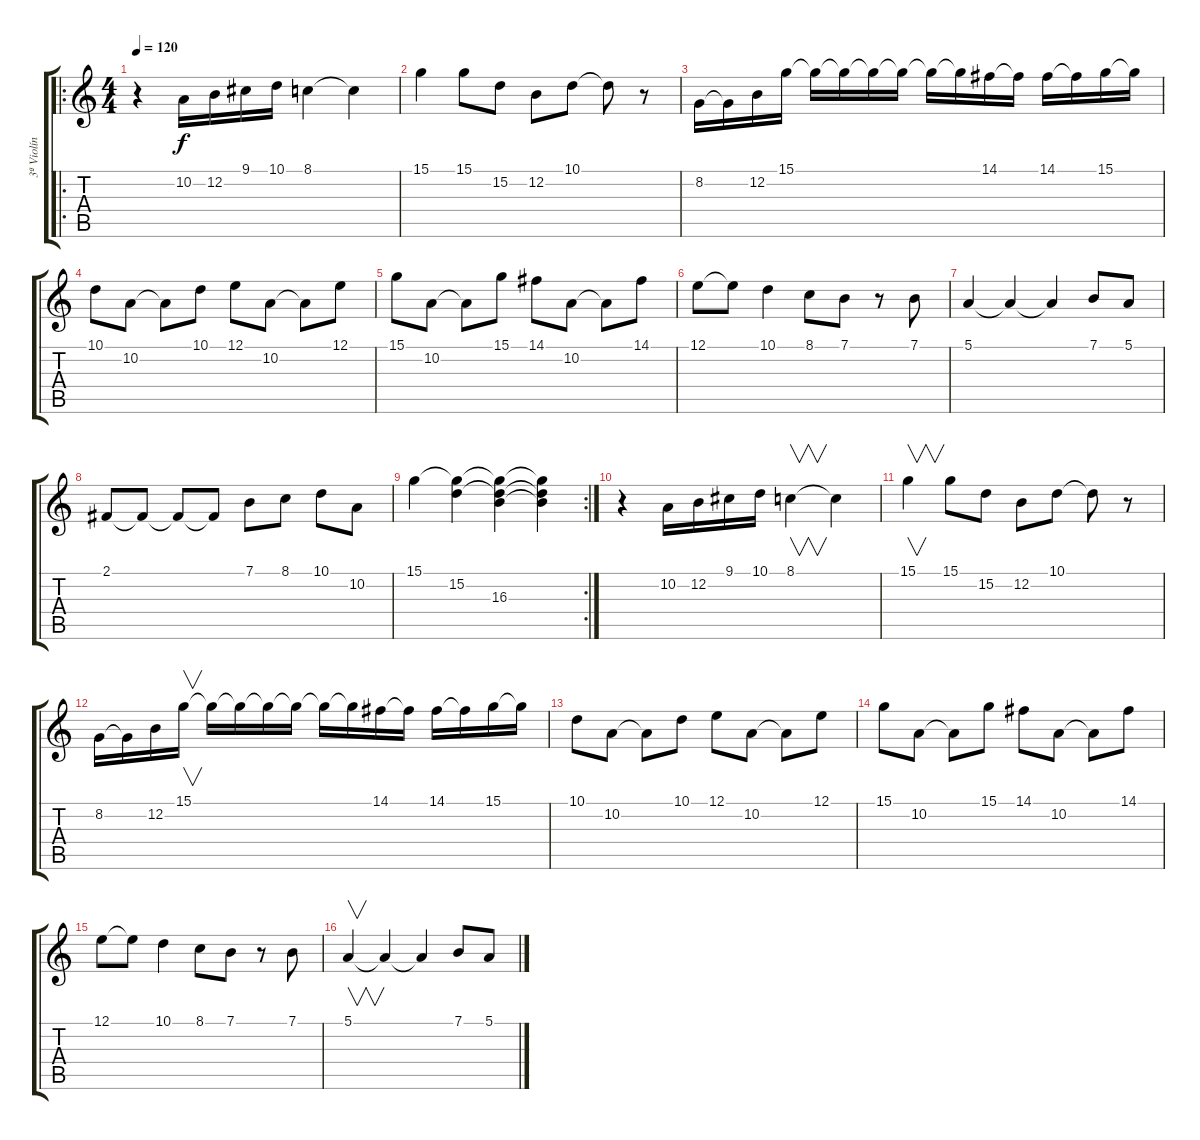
\track ("3ª Violín" "3ª Violín") {instrument violin}
\staff {score tabs}
\tuning (E4 B3 G3 D3 A2 E2) {hide}
\ro
\ts (4 4)
\tempo 120
\clef g2
\ks c
r.4{dy f instrument violin} 10.2.16 12.2.16 9.1.16 10.1.16 8.1.4 8.1{t}.4 |
15.1.4 15.1.8 15.2.8 12.2.8 10.1.8 10.1{t}.8 r.8 |
8.2.16 8.2{t}.16 12.2.16 15.1.16 15.1{t}.16 15.1{t}.16 15.1{t}.16 15.1{t}.16 15.1{t}.16 15.1{t}.16 14.1.16 14.1{t}.16 14.1.16 14.1{t}.16 15.1.16 15.1{t}.16 |
10.1.8 10.2.8 10.2{t}.8 10.1.8 12.1.8 10.2.8 10.2{t}.8 12.1.8 |
15.1.8 10.2.8 10.2{t}.8 15.1.8 14.1.8 10.2.8 10.2{t}.8 14.1.8 |
12.1.8 12.1{t}.8 10.1.4 8.1.8 7.1.8 r.8 7.1.8 |
5.1.4 5.1{t}.4 5.1{t}.4 7.1.8 5.1.8 |
2.1.8 2.1{t}.8 2.1{t}.8 2.1{t}.8 7.1.8 8.1.8 10.1.8 10.2.8 |
\rc 2
15.1.4 (15.1{t} 15.2).4 (15.1{t} 15.2{t} 16.3).4 (15.1{t} 15.2{t} 16.3{t}).4 |
r.4{volume 16} 10.2.16 12.2.16 9.1.16 10.1.16 8.1.4{v} 8.1{t}.4 |
15.1.4{v} 15.1.8 15.2.8 12.2.8 10.1.8 10.1{t}.8 r.8 |
8.2.16 8.2{t}.16 12.2.16 15.1.16{v} 15.1{t}.16 15.1{t}.16 15.1{t}.16 15.1{t}.16 15.1{t}.16 15.1{t}.16 14.1.16 14.1{t}.16 14.1.16 14.1{t}.16 15.1.16 15.1{t}.16 |
10.1.8 10.2.8 10.2{t}.8 10.1.8 12.1.8 10.2.8 10.2{t}.8 12.1.8 |
15.1.8 10.2.8 10.2{t}.8 15.1.8 14.1.8 10.2.8 10.2{t}.8 14.1.8 |
12.1.8 12.1{t}.8 10.1.4 8.1.8 7.1.8 r.8 7.1.8 |
5.1.4{v} 5.1{t}.4 5.1{t}.4 7.1.8 5.1.8
